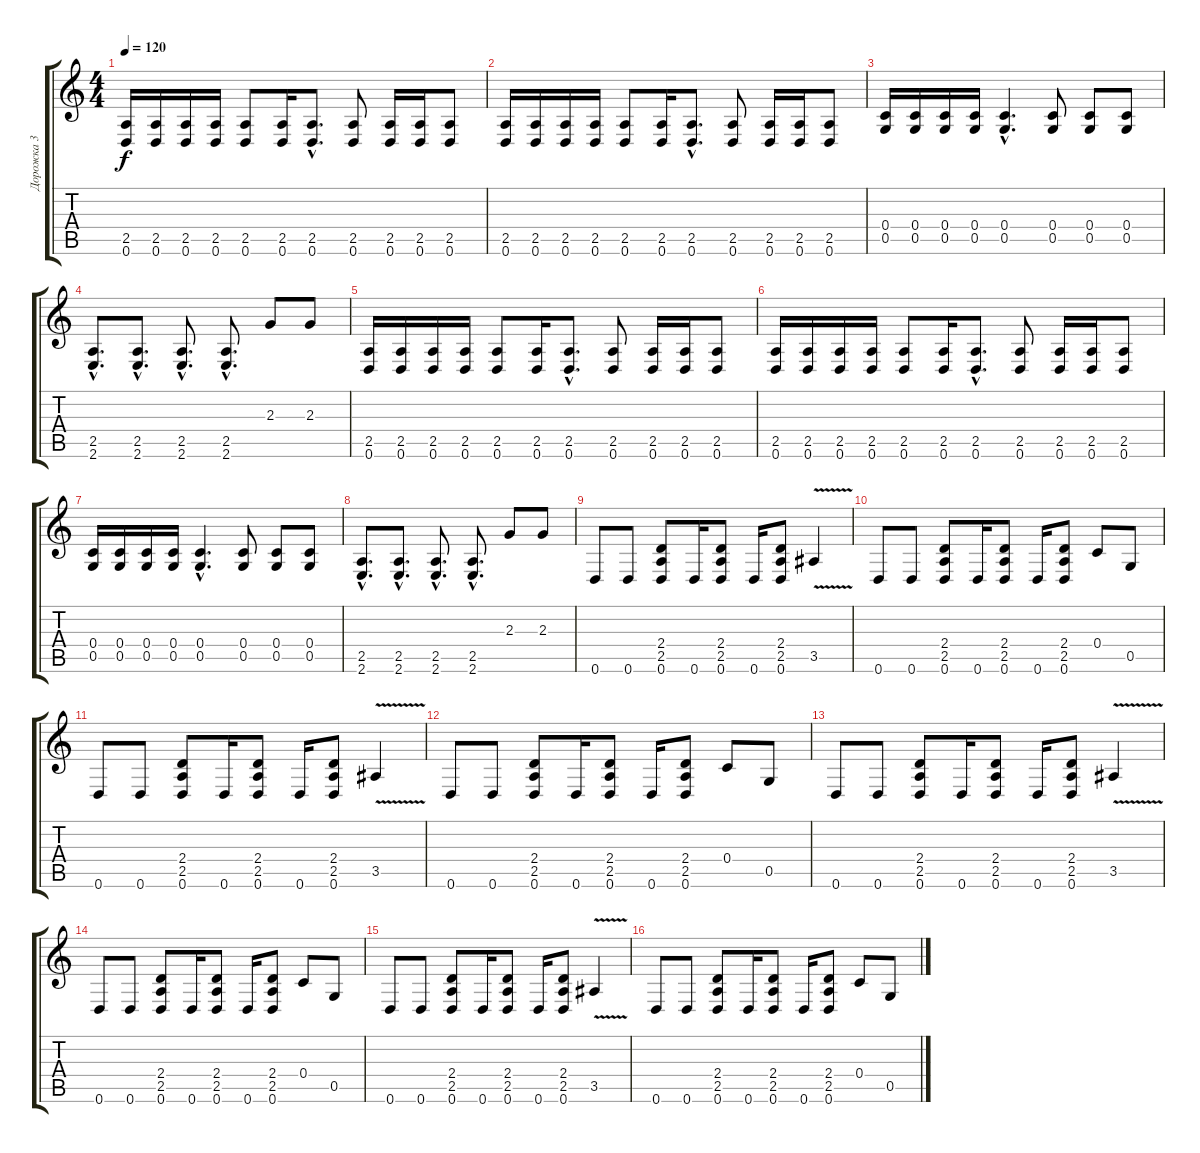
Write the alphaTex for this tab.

\track ("Дорожка 3" "Дорожка 3") {instrument distortionguitar}
\staff {score tabs}
\tuning (D4 A3 F3 C3 G2 D2) {hide}
\ts (4 4)
\tempo 120
\clef g2
\ks c
(2.5 0.6).16{dy f} (2.5 0.6).16 (2.5 0.6).16 (2.5 0.6).16 (2.5 0.6).8 (2.5 0.6).16 (2.5{hac} 0.6{hac}).8{d} (2.5 0.6).8 (2.5 0.6).16 (2.5 0.6).16 (2.5 0.6).8 |
(2.5 0.6).16 (2.5 0.6).16 (2.5 0.6).16 (2.5 0.6).16 (2.5 0.6).8 (2.5 0.6).16 (2.5{hac} 0.6{hac}).8{d} (2.5 0.6).8 (2.5 0.6).16 (2.5 0.6).16 (2.5 0.6).8 |
(0.4 0.5).16 (0.4 0.5).16 (0.4 0.5).16 (0.4 0.5).16 (0.4{hac} 0.5{hac}).4{d} (0.4 0.5).8 (0.4 0.5).8 (0.4 0.5).8 |
(2.5{hac} 2.6{hac}).8{d} (2.5{hac} 2.6{hac}).8{d} (2.5{hac} 2.6{hac}).8{d} (2.5{hac} 2.6{hac}).8{d} 2.3.8 2.3.8 |
(2.5 0.6).16 (2.5 0.6).16 (2.5 0.6).16 (2.5 0.6).16 (2.5 0.6).8 (2.5 0.6).16 (2.5{hac} 0.6{hac}).8{d} (2.5 0.6).8 (2.5 0.6).16 (2.5 0.6).16 (2.5 0.6).8 |
(2.5 0.6).16 (2.5 0.6).16 (2.5 0.6).16 (2.5 0.6).16 (2.5 0.6).8 (2.5 0.6).16 (2.5{hac} 0.6{hac}).8{d} (2.5 0.6).8 (2.5 0.6).16 (2.5 0.6).16 (2.5 0.6).8 |
(0.4 0.5).16 (0.4 0.5).16 (0.4 0.5).16 (0.4 0.5).16 (0.4{hac} 0.5{hac}).4{d} (0.4 0.5).8 (0.4 0.5).8 (0.4 0.5).8 |
(2.5{hac} 2.6{hac}).8{d} (2.5{hac} 2.6{hac}).8{d} (2.5{hac} 2.6{hac}).8{d} (2.5{hac} 2.6{hac}).8{d} 2.3.8 2.3.8 |
0.6.8 0.6.8 (2.4 2.5 0.6).8 0.6.16 (2.4 2.5 0.6).8 0.6.16 (2.4 2.5 0.6).8 3.5{v}.4 |
0.6.8 0.6.8 (2.4 2.5 0.6).8 0.6.16 (2.4 2.5 0.6).8 0.6.16 (2.4 2.5 0.6).8 0.4.8 0.5.8 |
0.6.8 0.6.8 (2.4 2.5 0.6).8 0.6.16 (2.4 2.5 0.6).8 0.6.16 (2.4 2.5 0.6).8 3.5{v}.4 |
0.6.8 0.6.8 (2.4 2.5 0.6).8 0.6.16 (2.4 2.5 0.6).8 0.6.16 (2.4 2.5 0.6).8 0.4.8 0.5.8 |
0.6.8 0.6.8 (2.4 2.5 0.6).8 0.6.16 (2.4 2.5 0.6).8 0.6.16 (2.4 2.5 0.6).8 3.5{v}.4 |
0.6.8 0.6.8 (2.4 2.5 0.6).8 0.6.16 (2.4 2.5 0.6).8 0.6.16 (2.4 2.5 0.6).8 0.4.8 0.5.8 |
0.6.8 0.6.8 (2.4 2.5 0.6).8 0.6.16 (2.4 2.5 0.6).8 0.6.16 (2.4 2.5 0.6).8 3.5{v}.4 |
0.6.8 0.6.8 (2.4 2.5 0.6).8 0.6.16 (2.4 2.5 0.6).8 0.6.16 (2.4 2.5 0.6).8 0.4.8 0.5.8
